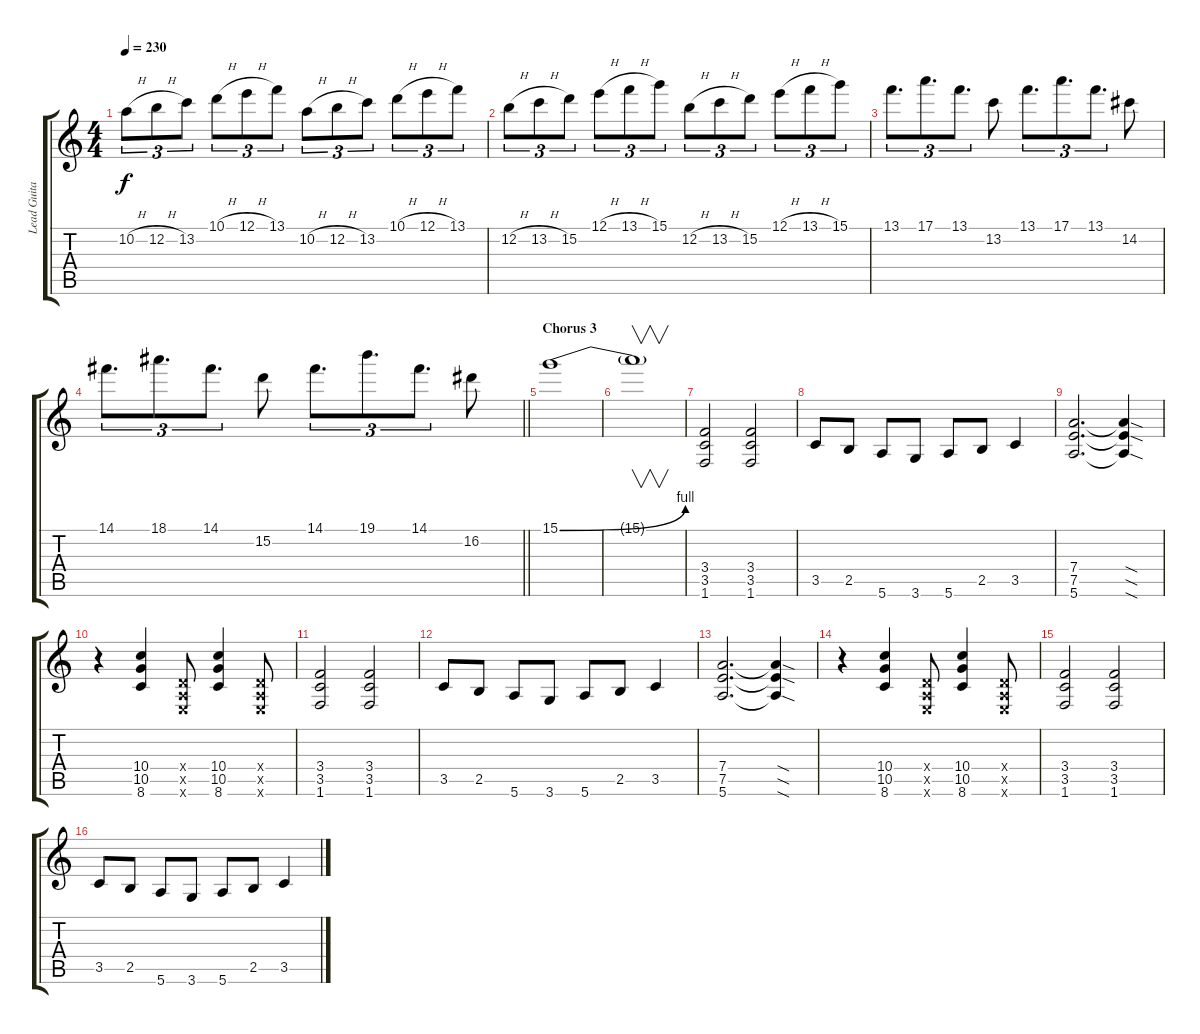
\track ("Lead Guitar" "Lead Guita") {instrument distortionguitar}
\staff {score tabs}
\tuning (E4 B3 G3 D3 A2 E2) {hide}
\ts (4 4)
\tempo 230
\clef g2
\ks c
10.2{h}.8{tu (3 2) dy f} 12.2{h}.8{tu (3 2)} 13.2.8{tu (3 2)} 10.1{h}.8{tu (3 2)} 12.1{h}.8{tu (3 2)} 13.1.8{tu (3 2)} 10.2{h}.8{tu (3 2)} 12.2{h}.8{tu (3 2)} 13.2.8{tu (3 2)} 10.1{h}.8{tu (3 2)} 12.1{h}.8{tu (3 2)} 13.1.8{tu (3 2)} |
12.2{h}.8{tu (3 2)} 13.2{h}.8{tu (3 2)} 15.2.8{tu (3 2)} 12.1{h}.8{tu (3 2)} 13.1{h}.8{tu (3 2)} 15.1.8{tu (3 2)} 12.2{h}.8{tu (3 2)} 13.2{h}.8{tu (3 2)} 15.2.8{tu (3 2)} 12.1{h}.8{tu (3 2)} 13.1{h}.8{tu (3 2)} 15.1.8{tu (3 2)} |
13.1.8{d tu (3 2)} 17.1.8{d tu (3 2)} 13.1.8{d tu (3 2)} 13.2.8 13.1.8{d tu (3 2)} 17.1.8{d tu (3 2)} 13.1.8{d tu (3 2)} 14.2.8 |
\barLineRight lightlight
14.1.8{d tu (3 2)} 18.1.8{d tu (3 2)} 14.1.8{d tu (3 2)} 15.2.8 14.1.8{d tu (3 2)} 19.1.8{d tu (3 2)} 14.1.8{d tu (3 2)} 16.2.8 |
\section ("" "Chorus 3")
15.1{be (bend 0 0 60 4)}.1{volume 13} |
15.1{t}.1{v} |
(3.4 3.5 1.6).2 (3.4 3.5 1.6).2 |
3.5.8 2.5.8 5.6.8 3.6.8 5.6.8 2.5.8 3.5.4 |
(7.4 7.5 5.6).2{d} (7.4{sod t} 7.5{sod t} 5.6{sod t}).4 |
r.4 (10.4 10.5 8.6).4 (0.4{x} 0.5{x} 0.6{x}).8 (10.4 10.5 8.6).4 (0.4{x} 0.5{x} 0.6{x}).8 |
(3.4 3.5 1.6).2 (3.4 3.5 1.6).2 |
3.5.8 2.5.8 5.6.8 3.6.8 5.6.8 2.5.8 3.5.4 |
(7.4 7.5 5.6).2{d} (7.4{sod t} 7.5{sod t} 5.6{sod t}).4 |
r.4 (10.4 10.5 8.6).4 (0.4{x} 0.5{x} 0.6{x}).8 (10.4 10.5 8.6).4 (0.4{x} 0.5{x} 0.6{x}).8 |
(3.4 3.5 1.6).2 (3.4 3.5 1.6).2 |
3.5.8 2.5.8 5.6.8 3.6.8 5.6.8 2.5.8 3.5.4
